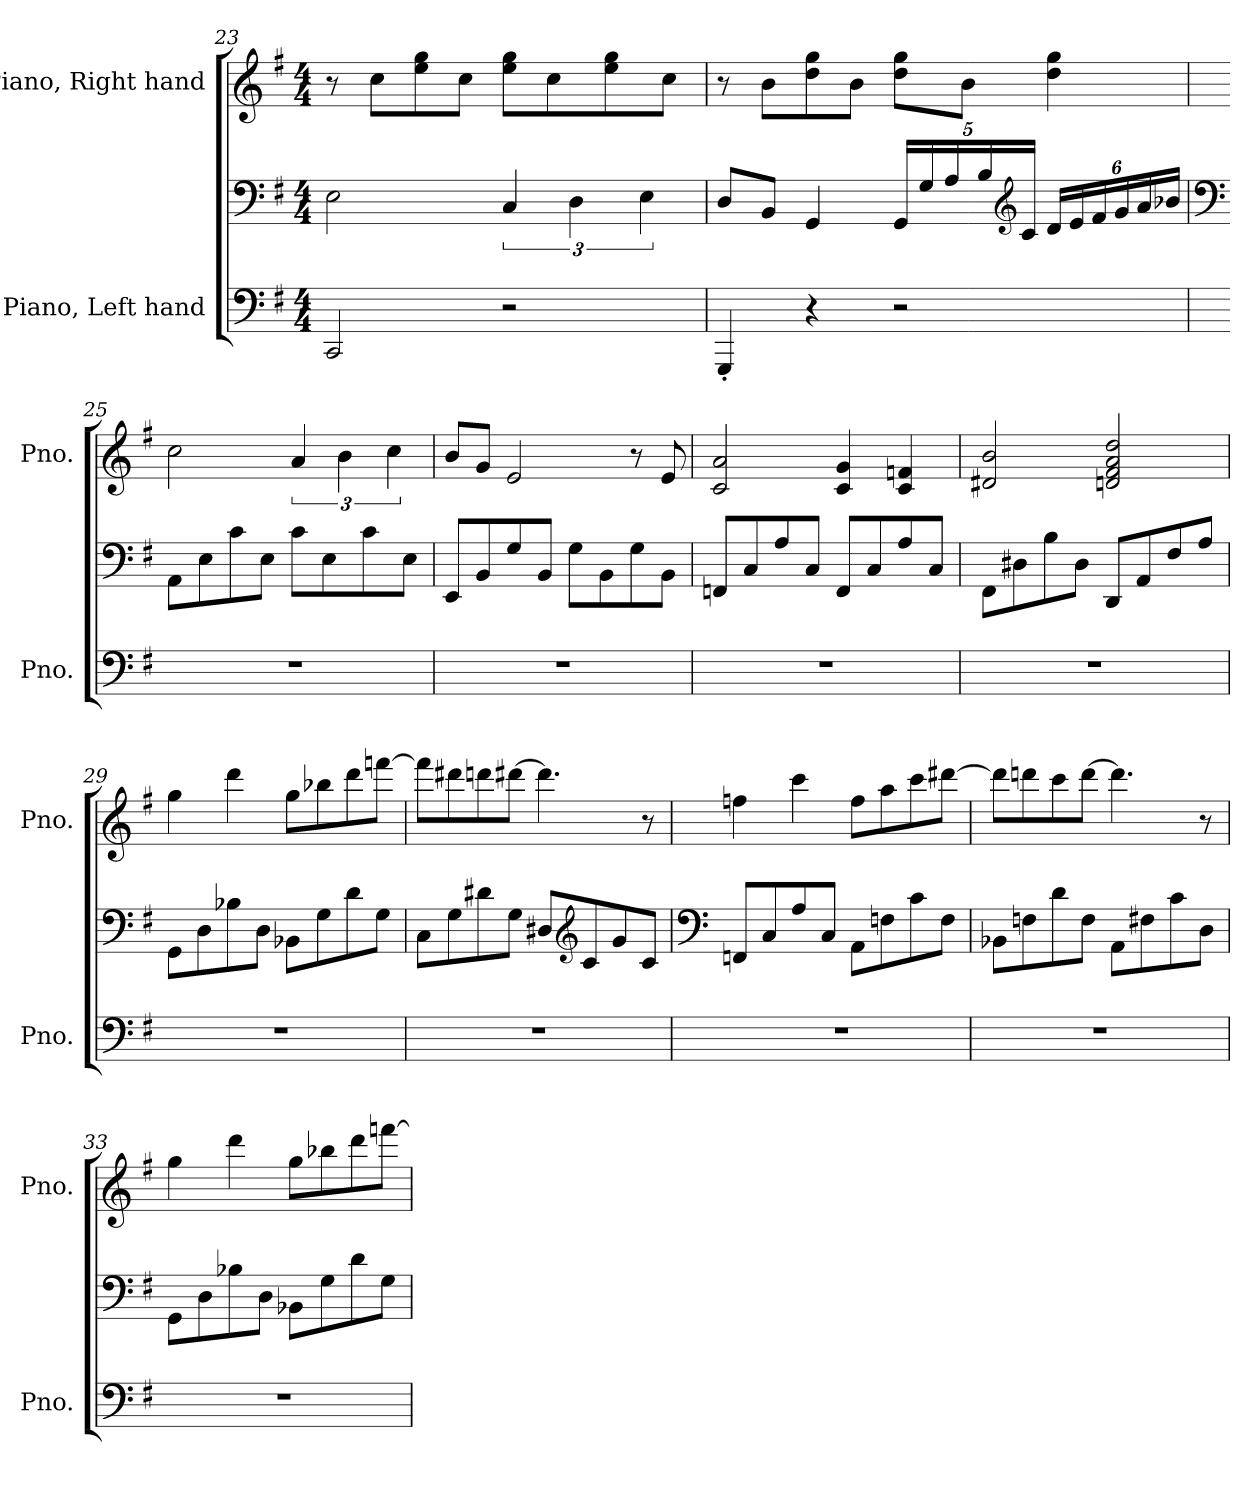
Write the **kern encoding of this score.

**kern	**kern	**kern
*part2	*part2	*part1
*staff3	*staff2	*staff1
*I"Piano, Left hand	*	*I"Piano, Right hand
*I'Pno.	*	*I'Pno.
!!LO:LB:g=z
*clefF4	*clefF4	*clefG2
*k[f#]	*k[f#]	*k[f#]
*M4/4	*M4/4	*M4/4
=23	=23	=23
2CC/	2E\	8r
.	.	8cc\L
.	.	8ee\ 8gg\
.	.	8cc\J
2r	6C/	8ee\ 8gg\L
.	.	8cc\
.	6D\	.
.	.	8ee\ 8gg\
.	6E\	.
.	.	8cc\J
=24	=24	=24
4GGG'/	8D/L	8r
.	8BB/J	8b\L
4r	4GG/	8dd\ 8gg\
.	.	8b\J
*	*Xbrackettup	*
2r	20GG/LL	8dd\ 8gg\L
.	20G/	.
.	20A/	.
.	.	8b\J
.	20B/	.
*	*clefG2	*
.	20c/JJ	.
.	24d/LL	4dd\ 4gg\
.	24e/	.
.	24f#/	.
.	24g/	.
.	24a/	.
.	24b-X/JJ	.
=25	=25	=25
*	*clefF4	*
1r	8AA\L	2cc\
.	8E\	.
.	8c\	.
.	8E\J	.
.	8c\L	6a/
.	8E\	.
.	.	6b\
.	8c\	.
.	.	6cc\
.	8E\J	.
!!LO:LB:g=z
=26	=26	=26
1r	8EE/L	8b/L
.	8BB/	8g/J
.	8G/	2e/
.	8BB/J	.
.	8G\L	.
.	8BB\	.
.	8G\	8r
.	8BB\J	8e/
=27	=27	=27
1r	8FFn/L	2c/ 2a/
.	8C/	.
.	8A/	.
.	8C/J	.
.	8FF/L	4c/ 4g/
.	8C/	.
.	8A/	4c/ 4fn/
.	8C/J	.
=28	=28	=28
1r	8FF#\L	2d#X/ 2b/
.	8D#X\	.
.	8B\	.
.	8D#\J	.
.	8DD/L	2dn/ 2f#/ 2a/ 2dd/
.	8AA/	.
.	8F#/	.
.	8A/J	.
=29	=29	=29
1r	8GG\L	4gg\
.	8D\	.
.	8B-X\	4ddd\
.	8D\J	.
.	8BB-X\L	8gg\L
.	8G\	8bb-X\
.	8d\	8ddd\
.	8G\J	[8fffn\J
!!LO:PB:g=z
=30	=30	=30
1r	8C\L	8fff\L]
.	8G\	8ddd#X\
.	8d#X\	8dddn\
.	8G\J	[8ddd#X\J
.	8D#X/L	4.ddd#\]
*	*clefG2	*
.	8c/	.
.	8g/	.
.	8c/J	8r
=31	=31	=31
*	*clefF4	*
1r	8FFn/L	4ffn\
.	8C/	.
.	8A/	4ccc\
.	8C/J	.
.	8AA\L	8ff\L
.	8Fn\	8aa\
.	8c\	8ccc\
.	8F\J	[8ddd#X\J
=32	=32	=32
1r	8BB-X\L	8ddd#\L]
.	8Fn\	8dddn\
.	8d\	8ccc\
.	8F\J	[8ddd\J
.	8AA\L	4.ddd\]
.	8F#X\	.
.	8c\	.
.	8D\J	8r
!!LO:LB:g=z
=33	=33	=33
1r	8GG\L	4gg\
.	8D\	.
.	8B-X\	4ddd\
.	8D\J	.
.	8BB-X\L	8gg\L
.	8G\	8bb-X\
.	8d\	8ddd\
.	8G\J	[8fffn\J
=	=	=
*-	*-	*-
